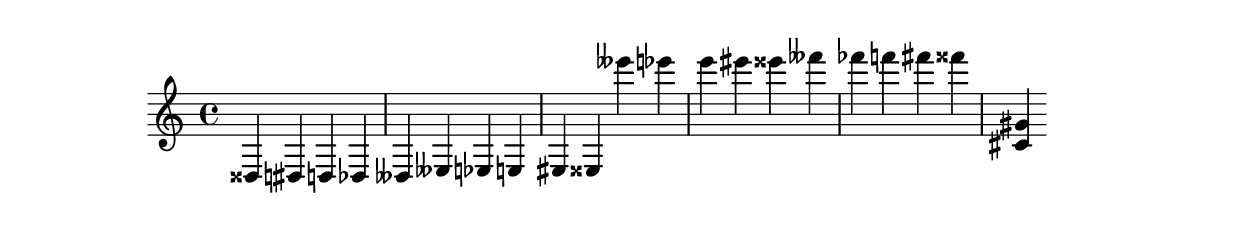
\version "2.4.0"

\header {

    texidoc = "Ledger lines are shortened when there are accidentals.
This happens only for the single ledger line close to the note head,
and only if the accidental is horizontally close to the head.  "
    
}


\score {
    
	\relative c {
	    disis
	    dis
	    d
	    des
	    deses
	    eses
	    es
	    e
	    eis
	    eisis
	    eses'''
	    es
	    e
	    eis
	    eisis
	    feses
	    fes
	    f
	    fis
	    fisis
	    <cis,, gis'>
	    
	} 

}
